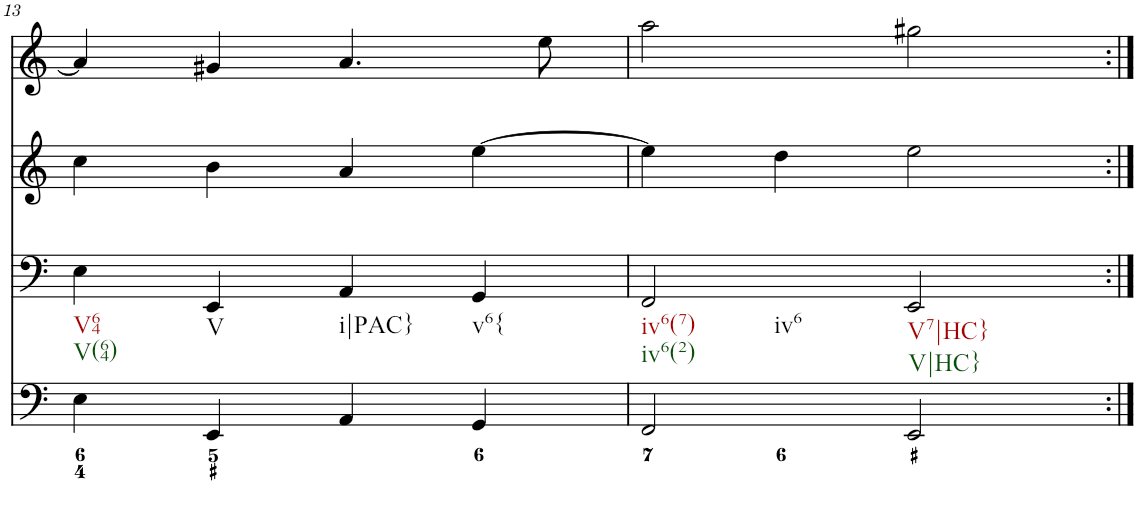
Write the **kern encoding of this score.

**kern	**kern	**kern	**kern
*part4	*part3	*part2	*part1
*staff4	*staff3	*staff2	*staff1
*I"Piano	*I"Piano	*I"Piano	*I"Piano
*I'Pno	*I'Pno	*I'Pno	*I'Pno
!!LO:PB:g=z
*clefF4	*clefF4	*clefG2	*clefG2
*k[]	*k[]	*k[]	*k[]
*M4/4	*M4/4	*M4/4	*M4/4
=13	=13	=13	=13
!	!LO:TX:b:t=V64	!	!
!	!LO:TX:b:t=V(64)	!	!
4E\	4E\	4cc\	4a/]
!	!LO:TX:b:t=V	!	!
4EE/	4EE/	4b\	4g#X/
!	!LO:TX:b:t=i|PAC}	!	!
4AA/	4AA/	4a/	4.a/
!	!LO:TX:b:t=v6{	!	!
4GG/	4GG/	[4ee\	.
.	.	.	8ee\
=14	=14	=14	=14
!	!LO:TX:b:t=iv6(7)	!	!
!	!LO:TX:b:t=iv6(2)	!	!
!	!LO:TX:b:t=iv6	!	!
2FF/	2FF/	4ee\]	2aa\
.	.	4dd\	.
!	!LO:TX:b:t=V7|HC}	!	!
!	!LO:TX:b:t=V|HC}	!	!
2EE/	2EE/	2ee\	2gg#X\
=:|!	=:|!	=:|!	=:|!
*-	*-	*-	*-
